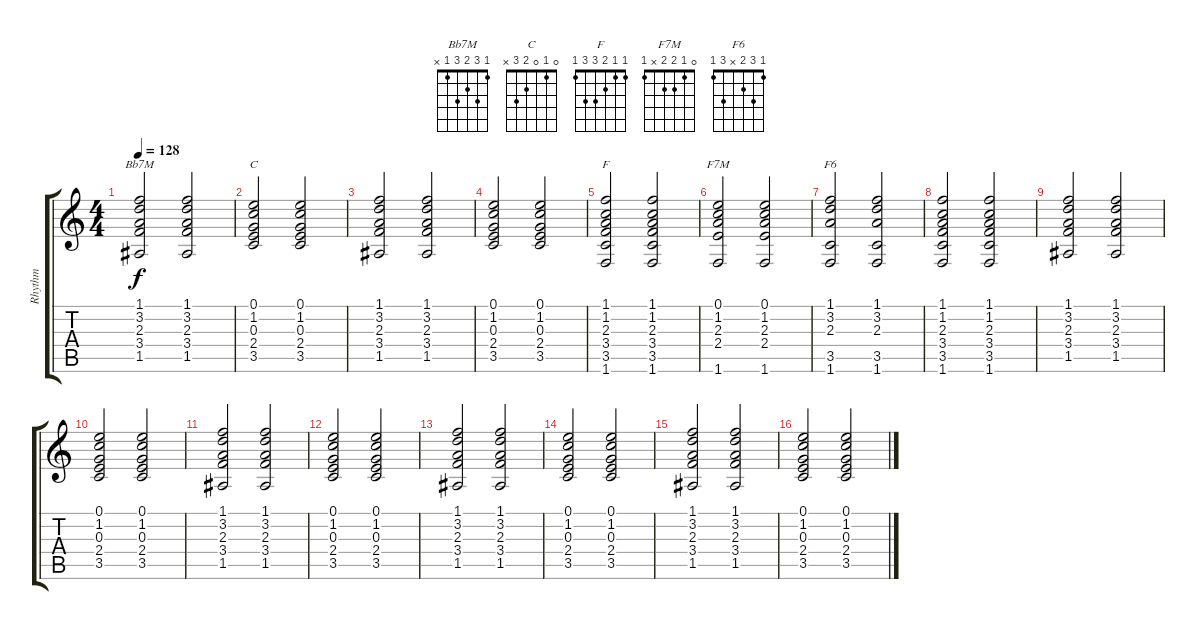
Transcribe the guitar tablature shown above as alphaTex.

\track ("Rhythm" "Rhythm") {instrument electricguitarclean}
\staff {score tabs}
\tuning (E4 B3 G3 D3 A2 E2) {hide}
\chord ("Bb7M" 1 3 2 3 1 x)
\chord ("C" 0 1 0 2 3 x)
\chord ("F" 1 1 2 3 3 1)
\chord ("F7M" 0 1 2 2 x 1)
\chord ("F6" 1 3 2 x 3 1)
\ts (4 4)
\tempo 128
\clef g2
\ks c
(1.1 3.2 2.3 3.4 1.5).2{ch "Bb7M" dy f} (1.1 3.2 2.3 3.4 1.5).2 |
(0.1 1.2 0.3 2.4 3.5).2{ch "C"} (0.1 1.2 0.3 2.4 3.5).2 |
(1.1 3.2 2.3 3.4 1.5).2 (1.1 3.2 2.3 3.4 1.5).2 |
(0.1 1.2 0.3 2.4 3.5).2 (0.1 1.2 0.3 2.4 3.5).2 |
(1.1 1.2 2.3 3.4 3.5 1.6).2{ch "F"} (1.1 1.2 2.3 3.4 3.5 1.6).2 |
(0.1 1.2 2.3 2.4 1.6).2{ch "F7M"} (0.1 1.2 2.3 2.4 1.6).2 |
(1.1 3.2 2.3 3.5 1.6).2{ch "F6"} (1.1 3.2 2.3 3.5 1.6).2 |
(1.1 1.2 2.3 3.4 3.5 1.6).2 (1.1 1.2 2.3 3.4 3.5 1.6).2 |
(1.1 3.2 2.3 3.4 1.5).2 (1.1 3.2 2.3 3.4 1.5).2 |
(0.1 1.2 0.3 2.4 3.5).2 (0.1 1.2 0.3 2.4 3.5).2 |
(1.1 3.2 2.3 3.4 1.5).2 (1.1 3.2 2.3 3.4 1.5).2 |
(0.1 1.2 0.3 2.4 3.5).2 (0.1 1.2 0.3 2.4 3.5).2 |
(1.1 3.2 2.3 3.4 1.5).2 (1.1 3.2 2.3 3.4 1.5).2 |
(0.1 1.2 0.3 2.4 3.5).2 (0.1 1.2 0.3 2.4 3.5).2 |
(1.1 3.2 2.3 3.4 1.5).2 (1.1 3.2 2.3 3.4 1.5).2 |
(0.1 1.2 0.3 2.4 3.5).2 (0.1 1.2 0.3 2.4 3.5).2
